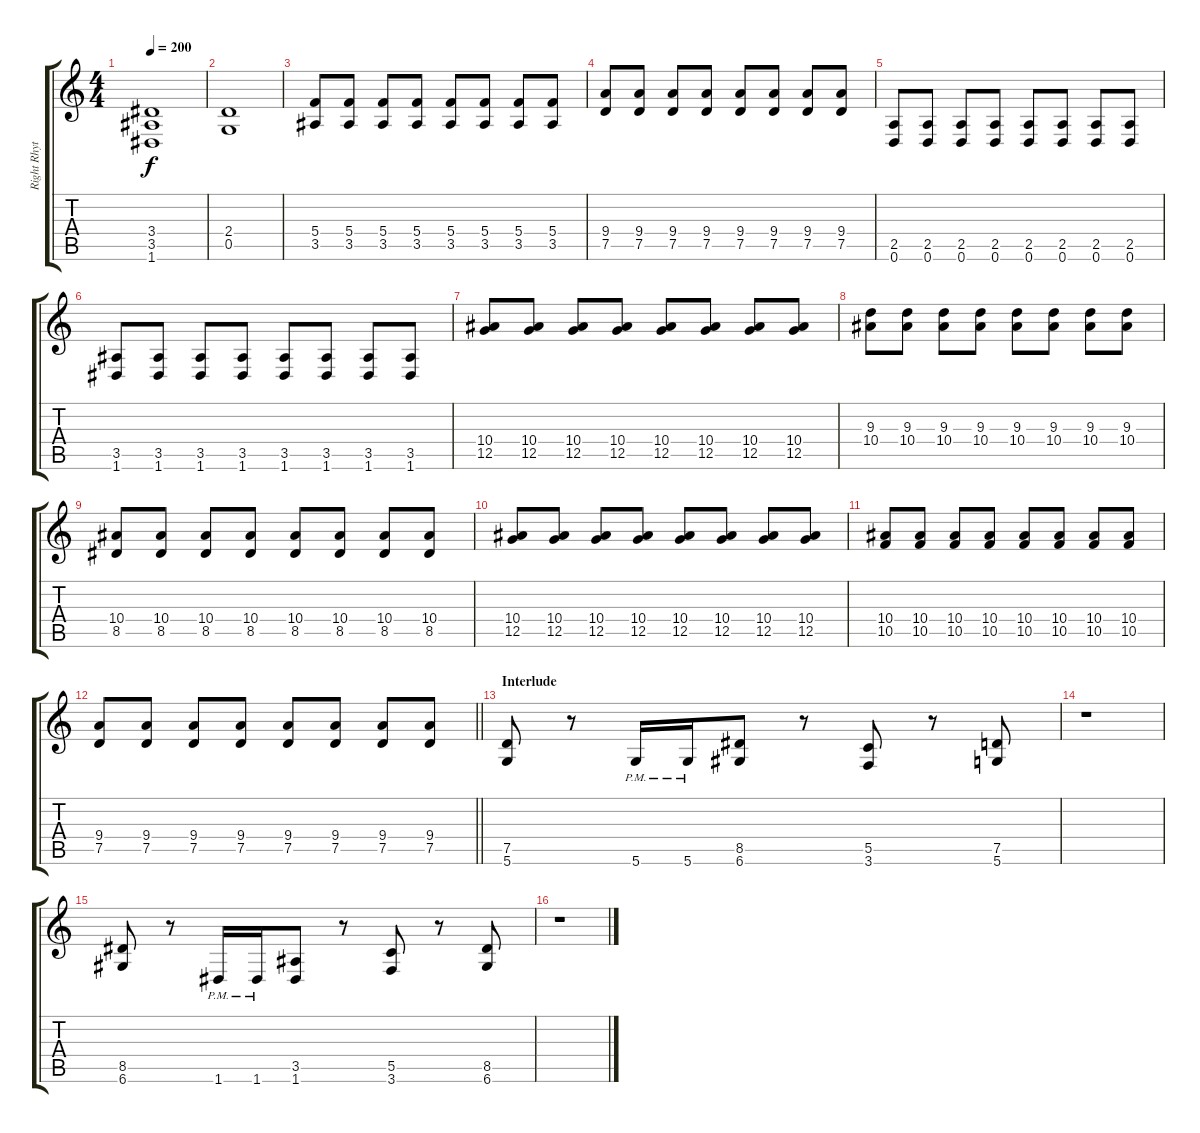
\track ("Right Rhythm Gtr" "Right Rhyt") {mute instrument distortionguitar}
\staff {score tabs}
\tuning (D4 A3 F3 C3 G2 D2) {hide}
\ts (4 4)
\tempo 200
\clef g2
\ks c
(3.4 3.5 1.6).1{dy f} |
(2.4 0.5).1 |
(5.4 3.5).8 (5.4 3.5).8 (5.4 3.5).8 (5.4 3.5).8 (5.4 3.5).8 (5.4 3.5).8 (5.4 3.5).8 (5.4 3.5).8 |
(9.4 7.5).8 (9.4 7.5).8 (9.4 7.5).8 (9.4 7.5).8 (9.4 7.5).8 (9.4 7.5).8 (9.4 7.5).8 (9.4 7.5).8 |
(2.5 0.6).8 (2.5 0.6).8 (2.5 0.6).8 (2.5 0.6).8 (2.5 0.6).8 (2.5 0.6).8 (2.5 0.6).8 (2.5 0.6).8 |
(3.5 1.6).8 (3.5 1.6).8 (3.5 1.6).8 (3.5 1.6).8 (3.5 1.6).8 (3.5 1.6).8 (3.5 1.6).8 (3.5 1.6).8 |
(10.4 12.5).8 (10.4 12.5).8 (10.4 12.5).8 (10.4 12.5).8 (10.4 12.5).8 (10.4 12.5).8 (10.4 12.5).8 (10.4 12.5).8 |
(9.3 10.4).8 (9.3 10.4).8 (9.3 10.4).8 (9.3 10.4).8 (9.3 10.4).8 (9.3 10.4).8 (9.3 10.4).8 (9.3 10.4).8 |
(10.4 8.5).8 (10.4 8.5).8 (10.4 8.5).8 (10.4 8.5).8 (10.4 8.5).8 (10.4 8.5).8 (10.4 8.5).8 (10.4 8.5).8 |
(10.4 12.5).8 (10.4 12.5).8 (10.4 12.5).8 (10.4 12.5).8 (10.4 12.5).8 (10.4 12.5).8 (10.4 12.5).8 (10.4 12.5).8 |
(10.4 10.5).8 (10.4 10.5).8 (10.4 10.5).8 (10.4 10.5).8 (10.4 10.5).8 (10.4 10.5).8 (10.4 10.5).8 (10.4 10.5).8 |
\barLineRight lightlight
(9.4 7.5).8 (9.4 7.5).8 (9.4 7.5).8 (9.4 7.5).8 (9.4 7.5).8 (9.4 7.5).8 (9.4 7.5).8 (9.4 7.5).8 |
\section ("" "Interlude")
(7.5 5.6).8 r.8 5.6{pm}.16 5.6{pm}.16 (8.5 6.6).8 r.8 (5.5 3.6).8 r.8 (7.5 5.6).8 |
r.1 |
(8.5 6.6).8 r.8 1.6{pm}.16 1.6{pm}.16 (3.5 1.6).8 r.8 (5.5 3.6).8 r.8 (8.5 6.6).8 |
r.1
